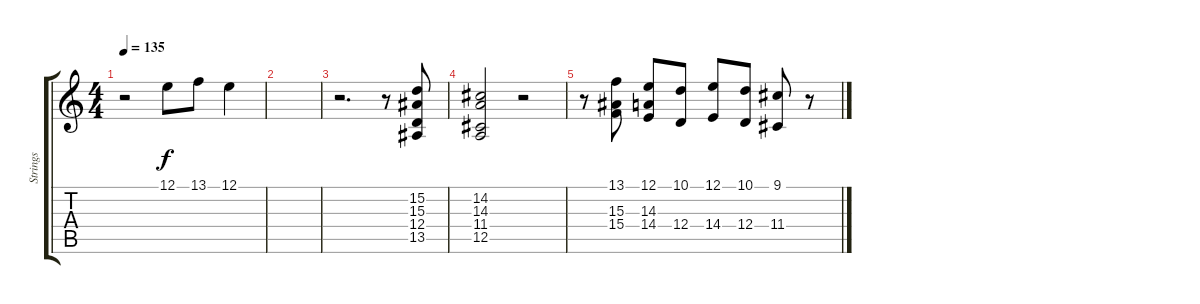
\track ("Strings" "Strings") {instrument stringensemble1}
\staff {score tabs}
\tuning (E4 B3 G3 D3 A2 E2) {hide}
\ts (4 4)
\tempo 135
\clef g2
\ks c
r.2{dy f} 12.1.8 13.1.8 12.1.4 |
|
r.2{d} r.8 (15.2 15.3 12.4 13.5).8 |
(14.2 14.3 11.4 12.5).2 r.2 |
r.8 (13.1 15.3 15.4).8 (12.1 14.3 14.4).8 (10.1 12.4).8 (12.1 14.4).8 (10.1 12.4).8 (9.1 11.4).8 r.8
